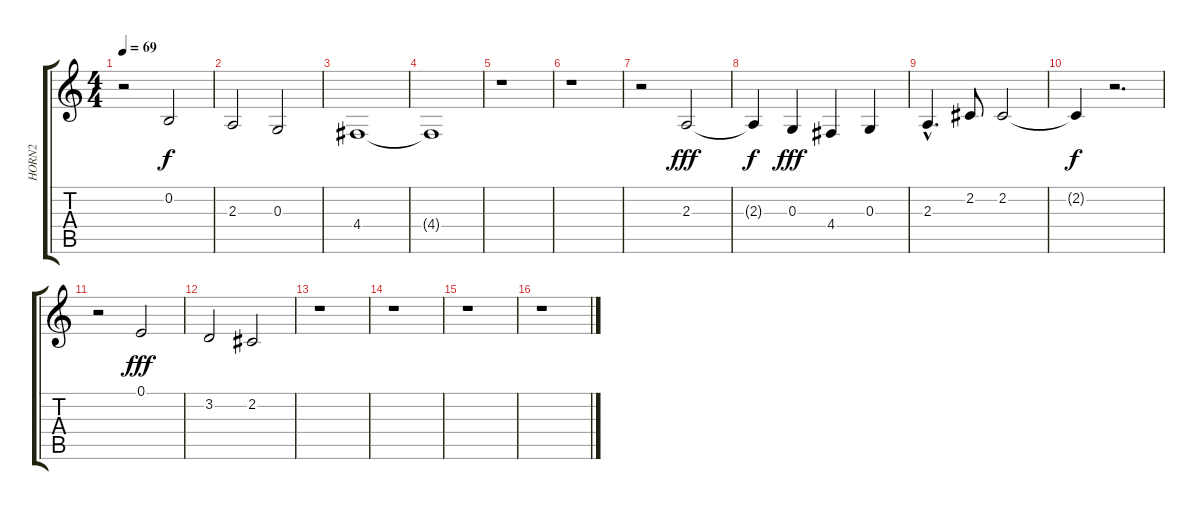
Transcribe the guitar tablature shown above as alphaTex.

\track ("HORN2" "HORN2") {instrument frenchhorn}
\staff {score tabs}
\tuning (E4 B3 G3 D3 A2 E2) {hide}
\ts (4 4)
\tempo 69
\clef g2
\ks c
r.2{dy f} 0.2.2{volume 12} |
2.3.2 0.3.2 |
4.4.1 |
4.4{t}.1 |
r.1 |
r.1 |
r.2 2.3.2{dy fff} |
2.3{t}.4{dy f} 0.3.4{dy fff} 4.4.4 0.3.4 |
2.3{hac}.4{d} 2.2.8 2.2.2 |
2.2{t}.4{dy f} r.2{d} |
r.2 0.1.2{dy fff} |
3.2.2 2.2.2 |
r.1 |
r.1 |
r.1 |
r.1
